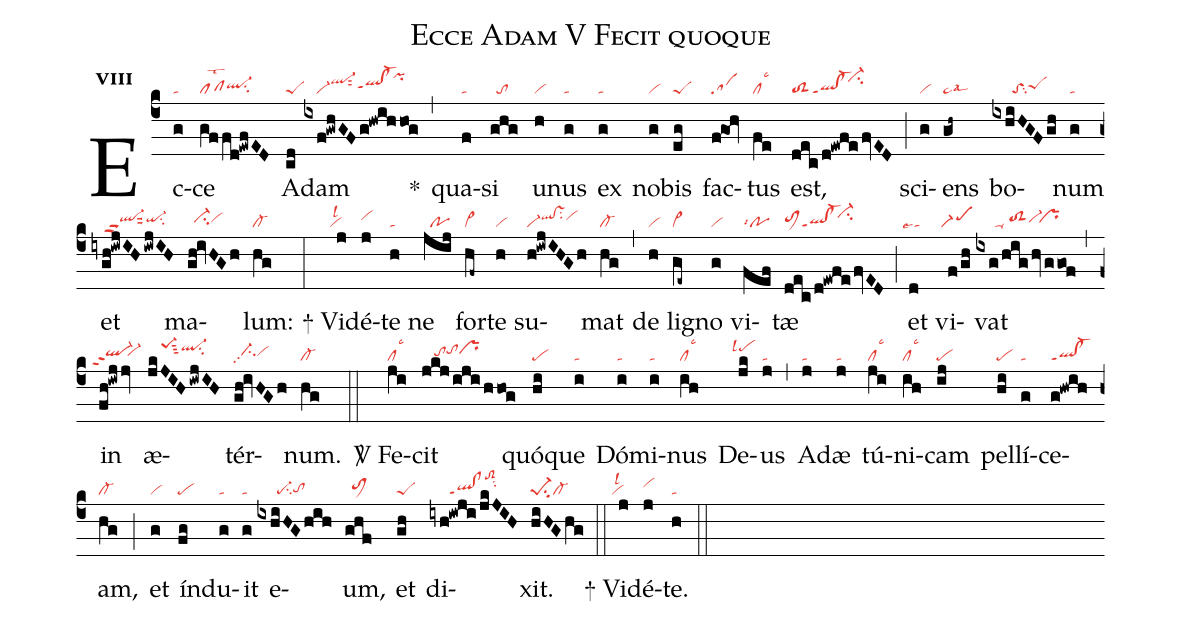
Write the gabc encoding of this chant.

name:Ecce Adam V Fecit quoque;
office-part:re;
mode:8;
nabc-lines:1;
%%
initial-style: 1;
name: Ecce Adam quasi unus;
mode: 8;
office-part: Responsorium;
annotation: Resp.;
annotation: viii;
nabc-lines:1;
%%
(c4) Ec(g|ta)ce(gffd!ewfED|pflst2ql-hhsu2) A(cd|peS)dam(ixf!gwhGFg!hwihhog|////vi-ql-hjsut2qlhh!cl-hhppt1``pihl) <sp>*</sp>(,) qua(f|ta)si(ghg|//to) u(h|vi)nus(g|ta) ex(g|ta) no(g|vi)bis(eg|peS) fac(f!goh|sa)tus(fe|cllsc3) est,(dec/d!ewfe/fvED|toS2ql!cl-ppt1``ci-hk) (;) sci(g|vi)ens(gh~|ta>lsal3) bo(ixhiHGFgh|//////toSsu2peShh)num(g|ta) et(iygh!iwjIH/iwjIH|////ql-hhppu2suu2qi-hhsu2) ma(gh!ivHGh|//ci-hhvihh)lum:(hg|cl-) (:)
<sp>+</sp> Vi(j|``vilsl2)dé(j|vihi)te(h|ta) ne(jij|//po) for(hf~|vi>)te(h|vi) su(h!iwjIHGh|vi-qlhi!vshisu2vihi)mat(hg|cl-) (,) de(h|vi) lig(ge~|vi>)no(g|vi) vi(fef|polsi4)tæ(dec/d!ewfe/fvED|toM1hhql!cl-ppt1``ci-hj) (;) et(d|``talse4) vi(f/gh|``scM1)vat(ixg/hig/hv/ggof|//////ta-/toS2hhvi-hh`prhh) (,) in(fh!iwjjv|``ql-hhppt2``vi-hh) æ(jkJIH/iwjIH|////pe-1hksut3ql-hjsu2)tér(gh!ivHGh|//ci-hhpp2vihh)num.(hg|cl-) (::)

<sp>V/</sp> Fe(ji|cllsc3)cit(jkjijihhog|////tohhtohiprhi) quó(hi|pe)que(i|ta) Dó(i|ta)mi(i|ta)nus(ih|cllsc3) De(jk|``pehjlsl4)us(j|ta) (,) A(j|ta)dæ(j|ta) tú(ji|cllsc3)ni(ih|cllsc3)cam(ij|pe) pel(hi|pe)lí(g|ta)ce(g!hwih|ql!cl-ppt1)am,(hg|cl-) (;) et(g|vi) ín(fg|pe)du(g|ta)it(g|ta) e(ixhiHGhih|//////pe-su2tohg)um,(ghf|//toM1hh) et(gh|peS) di(iyh!iwji/jkJIH|//////ql!clppt1toS2hlsu2)xit.(hiHGhg|pe-1su2cl-) (::)
<sp>+</sp> Vi(j|``vilsl2)dé(j|vihi)te.(h|ta) (::)
